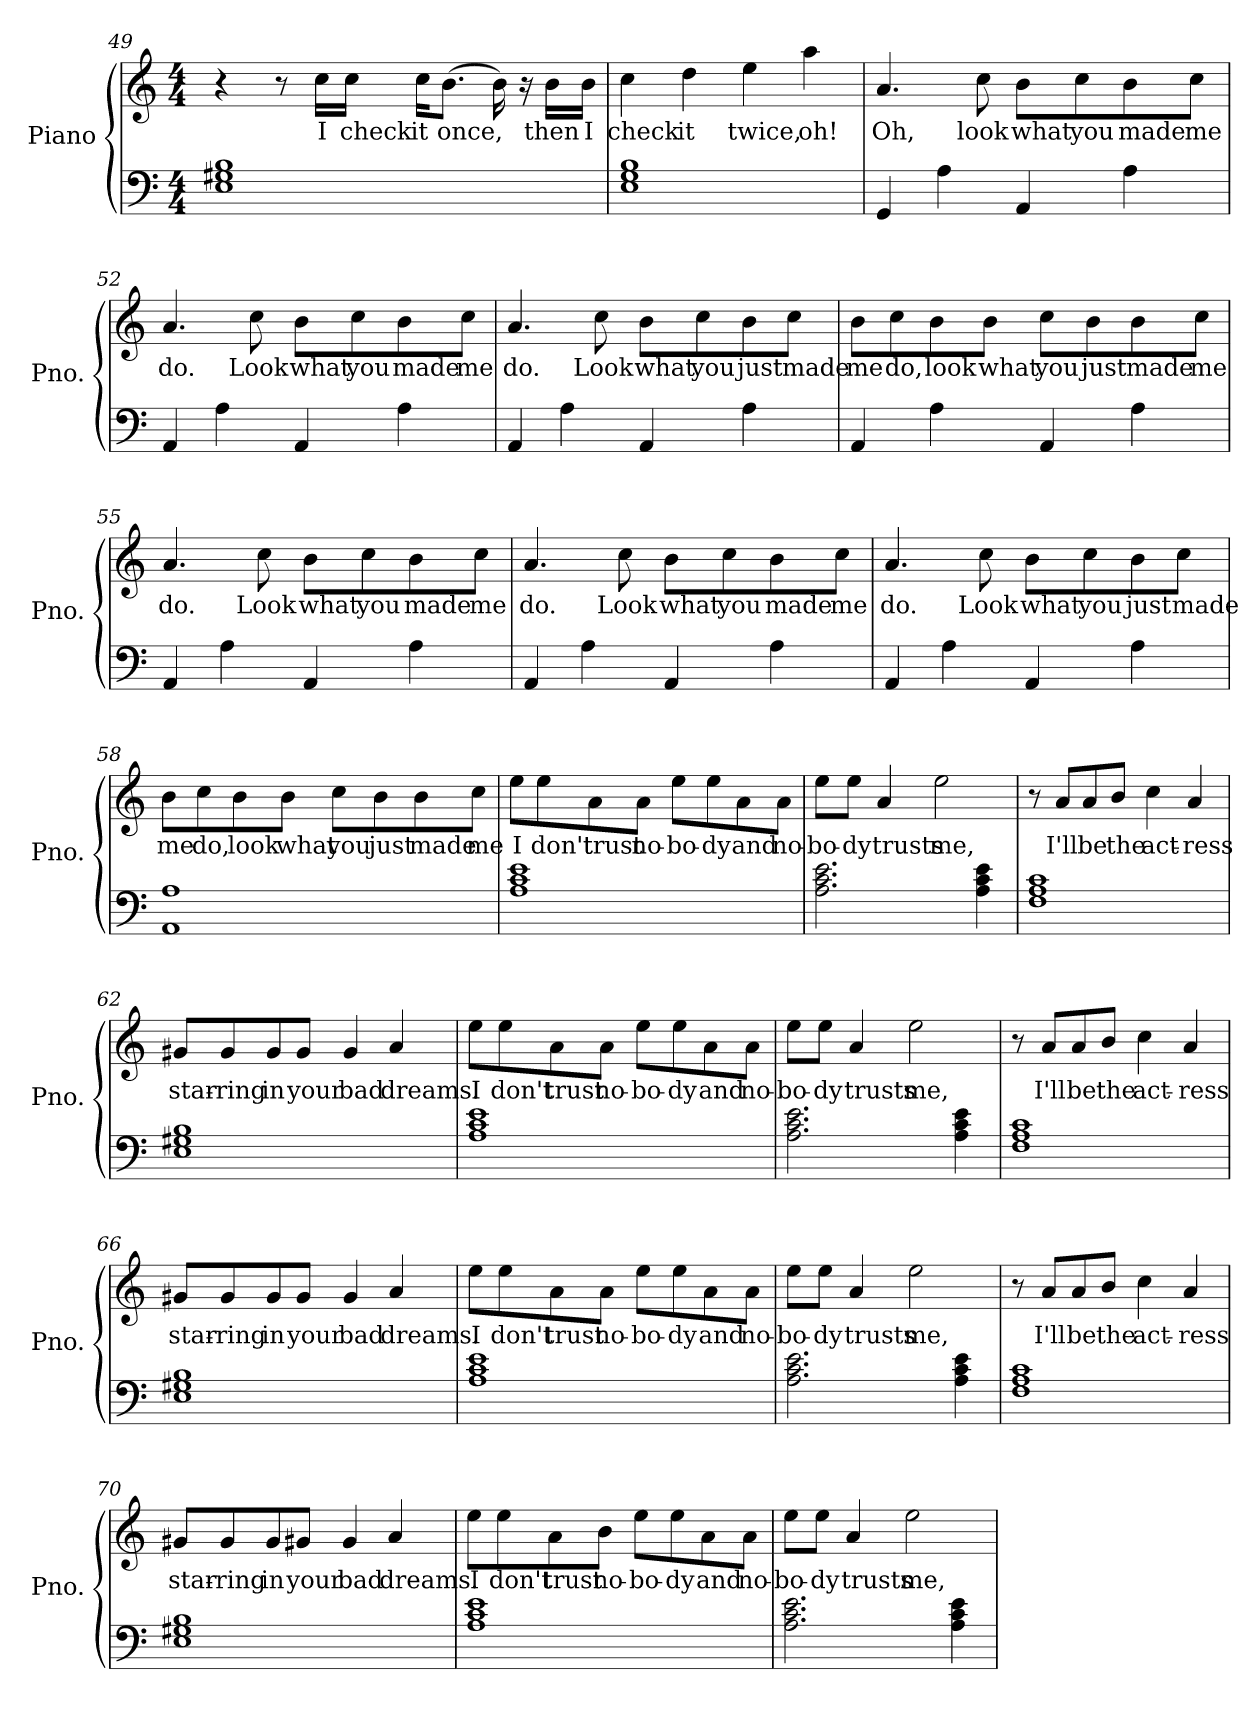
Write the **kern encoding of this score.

**kern	**kern	**text
*part1	*part1	*part1
*staff2	*staff1	*staff1
*I"Piano	*	*
*I'Pno.	*	*
*clefF4	*clefG2	*
*k[]	*k[]	*
*M4/4	*M4/4	*
=49	=49	=49
1E 1G#X 1B	4r	.
.	8r	.
!	!	!LO:LY:b
.	16cc\LL	I
!	!	!LO:LY:b
.	16cc\JJ	check
!	!	!LO:LY:b
.	16cc\KL	it
!	!	!LO:LY:b
.	(8.b\J	once,
.	16b\)	.
.	16r	.
!	!	!LO:LY:b
.	16b\LL	then
!	!	!LO:LY:b
.	16b\JJ	I
!!LO:PB:g=z
=50	=50	=50
!	!	!LO:LY:b
1E 1G 1B	4cc\	check
!	!	!LO:LY:b
.	4dd\	it
!	!	!LO:LY:b
.	4ee\	twice,
!	!	!LO:LY:b
.	4aa\	oh!
=51	=51	=51
!	!	!LO:LY:b
4GG/	4.a/	Oh,
4A\	.	.
!	!	!LO:LY:b
.	8cc\	look
!	!	!LO:LY:b
4AA/	8b\L	what
!	!	!LO:LY:b
.	8cc\	you
!	!	!LO:LY:b
4A\	8b\	made
!	!	!LO:LY:b
.	8cc\J	me
=52	=52	=52
!	!	!LO:LY:b
4AA/	4.a/	do.
4A\	.	.
!	!	!LO:LY:b
.	8cc\	Look
!	!	!LO:LY:b
4AA/	8b\L	what
!	!	!LO:LY:b
.	8cc\	you
!	!	!LO:LY:b
4A\	8b\	made
!	!	!LO:LY:b
.	8cc\J	me
!!LO:LB:g=z
=53	=53	=53
!	!	!LO:LY:b
4AA/	4.a/	do.
4A\	.	.
!	!	!LO:LY:b
.	8cc\	Look
!	!	!LO:LY:b
4AA/	8b\L	what
!	!	!LO:LY:b
.	8cc\	you
!	!	!LO:LY:b
4A\	8b\	just
!	!	!LO:LY:b
.	8cc\J	made
=54	=54	=54
!	!	!LO:LY:b
4AA/	8b\L	me
!	!	!LO:LY:b
.	8cc\	do,
!	!	!LO:LY:b
4A\	8b\	look
!	!	!LO:LY:b
.	8b\J	what
!	!	!LO:LY:b
4AA/	8cc\L	you
!	!	!LO:LY:b
.	8b\	just
!	!	!LO:LY:b
4A\	8b\	made
!	!	!LO:LY:b
.	8cc\J	me
=55	=55	=55
!	!	!LO:LY:b
4AA/	4.a/	do.
4A\	.	.
!	!	!LO:LY:b
.	8cc\	Look
!	!	!LO:LY:b
4AA/	8b\L	what
!	!	!LO:LY:b
.	8cc\	you
!	!	!LO:LY:b
4A\	8b\	made
!	!	!LO:LY:b
.	8cc\J	me
!!LO:LB:g=z
=56	=56	=56
!	!	!LO:LY:b
4AA/	4.a/	do.
4A\	.	.
!	!	!LO:LY:b
.	8cc\	Look
!	!	!LO:LY:b
4AA/	8b\L	what
!	!	!LO:LY:b
.	8cc\	you
!	!	!LO:LY:b
4A\	8b\	made
!	!	!LO:LY:b
.	8cc\J	me
=57	=57	=57
!	!	!LO:LY:b
4AA/	4.a/	do.
4A\	.	.
!	!	!LO:LY:b
.	8cc\	Look
!	!	!LO:LY:b
4AA/	8b\L	what
!	!	!LO:LY:b
.	8cc\	you
!	!	!LO:LY:b
4A\	8b\	just
!	!	!LO:LY:b
.	8cc\J	made
=58	=58	=58
!	!	!LO:LY:b
1AA 1A	8b\L	me
!	!	!LO:LY:b
.	8cc\	do,
!	!	!LO:LY:b
.	8b\	look
!	!	!LO:LY:b
.	8b\J	what
!	!	!LO:LY:b
.	8cc\L	you
!	!	!LO:LY:b
.	8b\	just
!	!	!LO:LY:b
.	8b\	made
!	!	!LO:LY:b
.	8cc\J	me
!!LO:LB:g=z
=59	=59	=59
!	!	!LO:LY:b
1A 1c 1e	8ee\L	I
!	!	!LO:LY:b
.	8ee\	don't
!	!	!LO:LY:b
.	8a\	trust
!	!	!LO:LY:b
.	8a\J	no-
!	!	!LO:LY:b
.	8ee\L	-bo-
!	!	!LO:LY:b
.	8ee\	-dy
!	!	!LO:LY:b
.	8a\	and
!	!	!LO:LY:b
.	8a\J	no-
=60	=60	=60
!	!	!LO:LY:b
2.A\ 2.c\ 2.e\	8ee\L	-bo-
!	!	!LO:LY:b
.	8ee\J	-dy
!	!	!LO:LY:b
.	4a/	trusts
!	!	!LO:LY:b
.	2ee\	me,
4A\ 4c\ 4e\	.	.
=61	=61	=61
1F 1A 1c	8r	.
!	!	!LO:LY:b
.	8a/L	I'll
!	!	!LO:LY:b
.	8a/	be
!	!	!LO:LY:b
.	8b/J	the
!	!	!LO:LY:b
.	4cc\	act-
!	!	!LO:LY:b
.	4a/	-ress
!!LO:LB:g=z
=62	=62	=62
!	!	!LO:LY:b
1E 1G#X 1B	8g#X/L	star-
!	!	!LO:LY:b
.	8g#/	-ring
!	!	!LO:LY:b
.	8g#/	in
!	!	!LO:LY:b
.	8g#/J	your
!	!	!LO:LY:b
.	4g#/	bad
!	!	!LO:LY:b
.	4a/	dreams.
=63	=63	=63
!	!	!LO:LY:b
1A 1c 1e	8ee\L	I
!	!	!LO:LY:b
.	8ee\	don't
!	!	!LO:LY:b
.	8a\	trust
!	!	!LO:LY:b
.	8a\J	no-
!	!	!LO:LY:b
.	8ee\L	-bo-
!	!	!LO:LY:b
.	8ee\	-dy
!	!	!LO:LY:b
.	8a\	and
!	!	!LO:LY:b
.	8a\J	no-
=64	=64	=64
!	!	!LO:LY:b
2.A\ 2.c\ 2.e\	8ee\L	-bo-
!	!	!LO:LY:b
.	8ee\J	-dy
!	!	!LO:LY:b
.	4a/	trusts
!	!	!LO:LY:b
.	2ee\	me,
4A\ 4c\ 4e\	.	.
!!LO:PB:g=z
=65	=65	=65
1F 1A 1c	8r	.
!	!	!LO:LY:b
.	8a/L	I'll
!	!	!LO:LY:b
.	8a/	be
!	!	!LO:LY:b
.	8b/J	the
!	!	!LO:LY:b
.	4cc\	act-
!	!	!LO:LY:b
.	4a/	-ress
=66	=66	=66
!	!	!LO:LY:b
1E 1G#X 1B	8g#X/L	star-
!	!	!LO:LY:b
.	8g#/	-ring
!	!	!LO:LY:b
.	8g#/	in
!	!	!LO:LY:b
.	8g#/J	your
!	!	!LO:LY:b
.	4g#/	bad
!	!	!LO:LY:b
.	4a/	dreams.
=67	=67	=67
!	!	!LO:LY:b
1A 1c 1e	8ee\L	I
!	!	!LO:LY:b
.	8ee\	don't
!	!	!LO:LY:b
.	8a\	trust
!	!	!LO:LY:b
.	8a\J	no-
!	!	!LO:LY:b
.	8ee\L	-bo-
!	!	!LO:LY:b
.	8ee\	-dy
!	!	!LO:LY:b
.	8a\	and
!	!	!LO:LY:b
.	8a\J	no-
!!LO:LB:g=z
=68	=68	=68
!	!	!LO:LY:b
2.A\ 2.c\ 2.e\	8ee\L	-bo-
!	!	!LO:LY:b
.	8ee\J	-dy
!	!	!LO:LY:b
.	4a/	trusts
!	!	!LO:LY:b
.	2ee\	me,
4A\ 4c\ 4e\	.	.
=69	=69	=69
1F 1A 1c	8r	.
!	!	!LO:LY:b
.	8a/L	I'll
!	!	!LO:LY:b
.	8a/	be
!	!	!LO:LY:b
.	8b/J	the
!	!	!LO:LY:b
.	4cc\	act-
!	!	!LO:LY:b
.	4a/	-ress
=70	=70	=70
!	!	!LO:LY:b
1E 1G#X 1B	8g#X/L	star-
!	!	!LO:LY:b
.	8g#/	-ring
!	!	!LO:LY:b
.	8g#/	in
!	!	!LO:LY:b
.	8g#X/J	your
!	!	!LO:LY:b
.	4g#/	bad
!	!	!LO:LY:b
.	4a/	dreams.
!!LO:LB:g=z
=71	=71	=71
!	!	!LO:LY:b
1A 1c 1e	8ee\L	I
!	!	!LO:LY:b
.	8ee\	don't
!	!	!LO:LY:b
.	8a\	trust
!	!	!LO:LY:b
.	8b\J	no-
!	!	!LO:LY:b
.	8ee\L	-bo-
!	!	!LO:LY:b
.	8ee\	-dy
!	!	!LO:LY:b
.	8a\	and
!	!	!LO:LY:b
.	8a\J	no-
=72	=72	=72
!	!	!LO:LY:b
2.A\ 2.c\ 2.e\	8ee\L	-bo-
!	!	!LO:LY:b
.	8ee\J	-dy
!	!	!LO:LY:b
.	4a/	trusts
!	!	!LO:LY:b
.	2ee\	me,
4A\ 4c\ 4e\	.	.
=	=	=
*-	*-	*-
